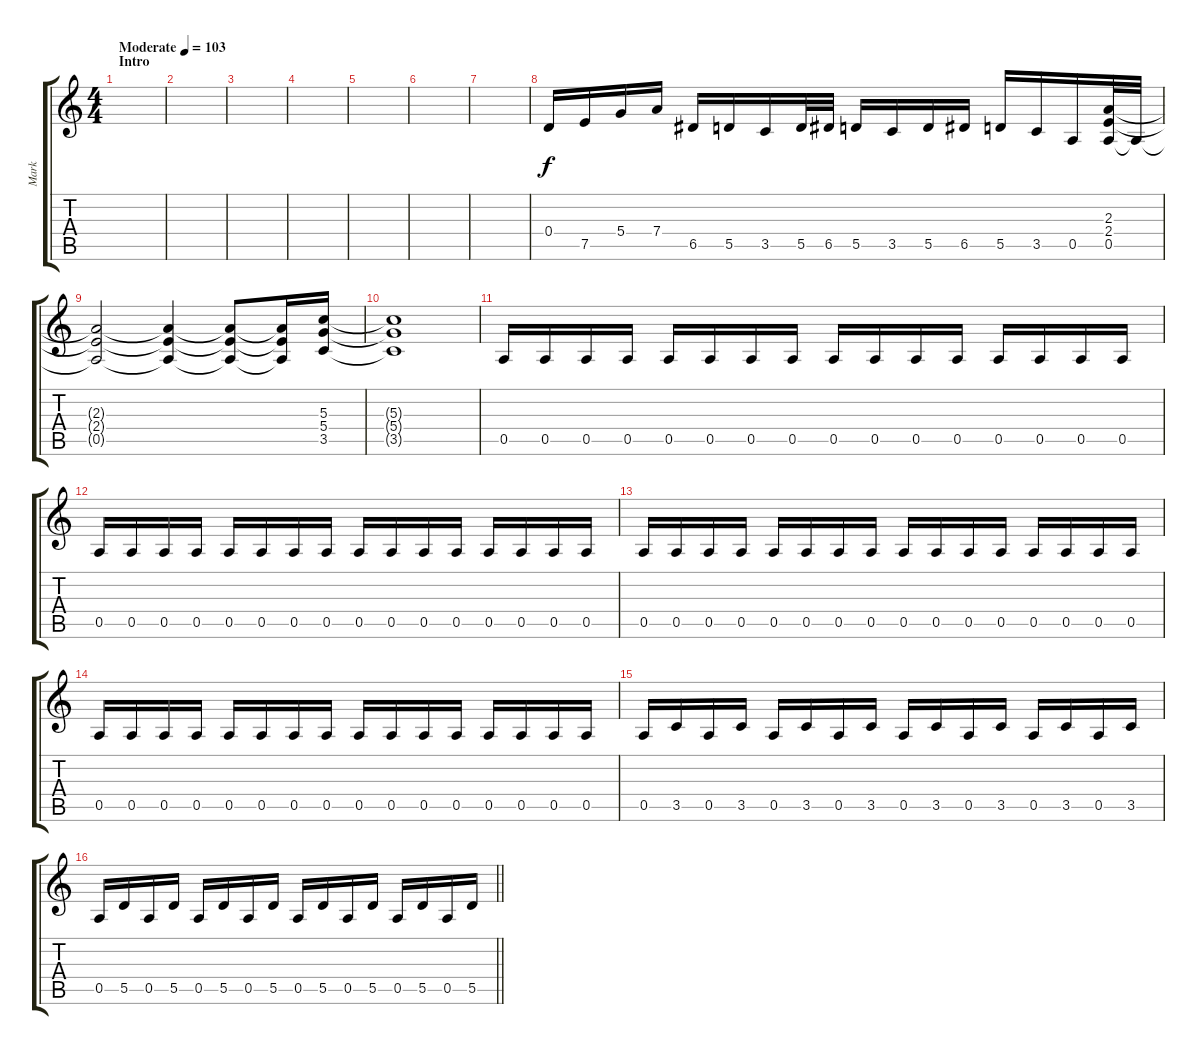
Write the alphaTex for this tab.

\track ("Mark" "Mark") {instrument distortionguitar}
\staff {score tabs}
\tuning (E4 B3 G3 D3 A2 E2) {hide}
\ts (4 4)
\section ("" "Intro")
\tempo (103 "Moderate")
\clef g2
\ks c
|
|
|
|
|
|
|
0.4.16 7.5.16 5.4.16 7.4.16 6.5.16 5.5.16 3.5.16 5.5.32 6.5.32 5.5.16 3.5.16 5.5.16 6.5.16 5.5.16 3.5.16 0.5.16 (2.3 2.4 0.5).32 0.5{t}.32 |
(2.3{t} 2.4{t} 0.5{t}).2 (2.3{t} 2.4{t} 0.5{t}).4 (2.3{t} 2.4{t} 0.5{t}).8 (2.3{t} 2.4{t} 0.5{t}).16 (5.3 5.4 3.5).16 |
(5.3{t} 5.4{t} 3.5{t}).1 |
0.5.16 0.5.16 0.5.16 0.5.16 0.5.16 0.5.16 0.5.16 0.5.16 0.5.16 0.5.16 0.5.16 0.5.16 0.5.16 0.5.16 0.5.16 0.5.16 |
0.5.16 0.5.16 0.5.16 0.5.16 0.5.16 0.5.16 0.5.16 0.5.16 0.5.16 0.5.16 0.5.16 0.5.16 0.5.16 0.5.16 0.5.16 0.5.16 |
0.5.16 0.5.16 0.5.16 0.5.16 0.5.16 0.5.16 0.5.16 0.5.16 0.5.16 0.5.16 0.5.16 0.5.16 0.5.16 0.5.16 0.5.16 0.5.16 |
0.5.16 0.5.16 0.5.16 0.5.16 0.5.16 0.5.16 0.5.16 0.5.16 0.5.16 0.5.16 0.5.16 0.5.16 0.5.16 0.5.16 0.5.16 0.5.16 |
0.5.16 3.5.16 0.5.16 3.5.16 0.5.16 3.5.16 0.5.16 3.5.16 0.5.16 3.5.16 0.5.16 3.5.16 0.5.16 3.5.16 0.5.16 3.5.16 |
\barLineRight lightlight
0.5.16 5.5.16 0.5.16 5.5.16 0.5.16 5.5.16 0.5.16 5.5.16 0.5.16 5.5.16 0.5.16 5.5.16 0.5.16 5.5.16 0.5.16 5.5.16
